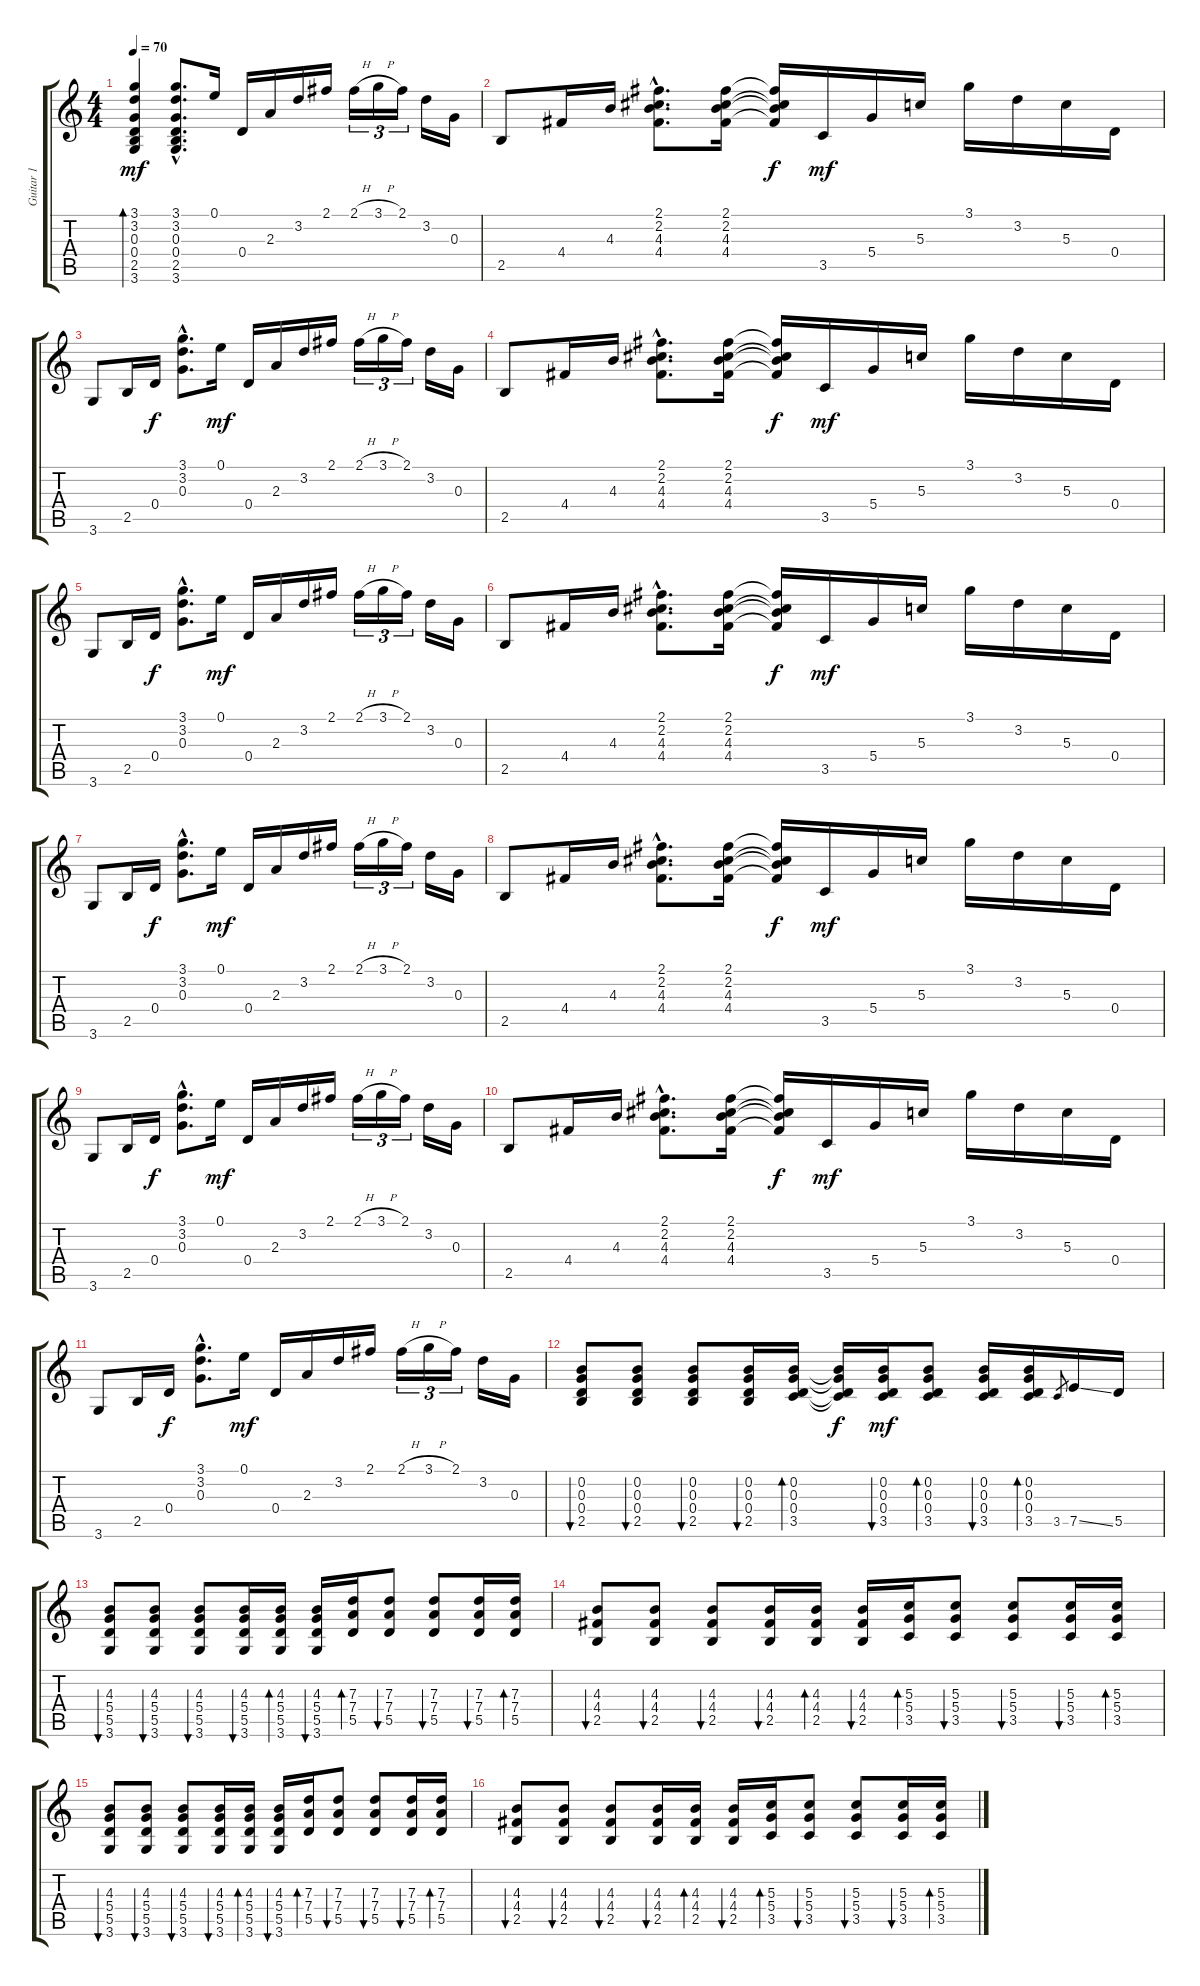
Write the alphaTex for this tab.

\track ("Guitar 1" "Guitar 1") {instrument electricguitarjazz}
\staff {score tabs}
\tuning (E4 B3 G3 D3 A2 E2) {hide}
\ts (4 4)
\tempo 70
\clef g2
\ks c
(3.1 3.2 0.3 0.4 2.5 3.6).4{bd 60 dy mf instrument electricguitarjazz} (3.1{hac} 3.2{hac} 0.3{hac} 0.4{hac} 2.5{hac} 3.6{hac}).8{d} 0.1.16 0.4.16 2.3.16 3.2.16 2.1.16 2.1{h}.16{tu (3 2)} 3.1{h}.16{tu (3 2)} 2.1.16{tu (3 2)} 3.2.16 0.3.16 |
2.5.8 4.4.16 4.3.16 (2.1{hac} 2.2{hac} 4.3{hac} 4.4{hac}).8{d} (2.1 2.2 4.3 4.4).16 (2.1{t} 2.2{t} 4.3{t} 4.4{t}).16{dy f} 3.5.16{dy mf} 5.4.16 5.3.16 3.1.16 3.2.16 5.3.16 0.4.16 |
3.6.8 2.5.16 0.4.16{dy f} (3.1{hac} 3.2{hac} 0.3{hac}).8{d} 0.1.16{dy mf} 0.4.16 2.3.16 3.2.16 2.1.16 2.1{h}.16{tu (3 2)} 3.1{h}.16{tu (3 2)} 2.1.16{tu (3 2)} 3.2.16 0.3.16 |
2.5.8 4.4.16 4.3.16 (2.1{hac} 2.2{hac} 4.3{hac} 4.4{hac}).8{d} (2.1 2.2 4.3 4.4).16 (2.1{t} 2.2{t} 4.3{t} 4.4{t}).16{dy f} 3.5.16{dy mf} 5.4.16 5.3.16 3.1.16 3.2.16 5.3.16 0.4.16 |
3.6.8 2.5.16 0.4.16{dy f} (3.1{hac} 3.2{hac} 0.3{hac}).8{d} 0.1.16{dy mf} 0.4.16 2.3.16 3.2.16 2.1.16 2.1{h}.16{tu (3 2)} 3.1{h}.16{tu (3 2)} 2.1.16{tu (3 2)} 3.2.16 0.3.16 |
2.5.8 4.4.16 4.3.16 (2.1{hac} 2.2{hac} 4.3{hac} 4.4{hac}).8{d} (2.1 2.2 4.3 4.4).16 (2.1{t} 2.2{t} 4.3{t} 4.4{t}).16{dy f} 3.5.16{dy mf} 5.4.16 5.3.16 3.1.16 3.2.16 5.3.16 0.4.16 |
3.6.8 2.5.16 0.4.16{dy f} (3.1{hac} 3.2{hac} 0.3{hac}).8{d} 0.1.16{dy mf} 0.4.16 2.3.16 3.2.16 2.1.16 2.1{h}.16{tu (3 2)} 3.1{h}.16{tu (3 2)} 2.1.16{tu (3 2)} 3.2.16 0.3.16 |
2.5.8 4.4.16 4.3.16 (2.1{hac} 2.2{hac} 4.3{hac} 4.4{hac}).8{d} (2.1 2.2 4.3 4.4).16 (2.1{t} 2.2{t} 4.3{t} 4.4{t}).16{dy f} 3.5.16{dy mf} 5.4.16 5.3.16 3.1.16 3.2.16 5.3.16 0.4.16 |
3.6.8 2.5.16 0.4.16{dy f} (3.1{hac} 3.2{hac} 0.3{hac}).8{d} 0.1.16{dy mf} 0.4.16 2.3.16 3.2.16 2.1.16 2.1{h}.16{tu (3 2)} 3.1{h}.16{tu (3 2)} 2.1.16{tu (3 2)} 3.2.16 0.3.16 |
2.5.8 4.4.16 4.3.16 (2.1{hac} 2.2{hac} 4.3{hac} 4.4{hac}).8{d} (2.1 2.2 4.3 4.4).16 (2.1{t} 2.2{t} 4.3{t} 4.4{t}).16{dy f} 3.5.16{dy mf} 5.4.16 5.3.16 3.1.16 3.2.16 5.3.16 0.4.16 |
3.6.8 2.5.16 0.4.16{dy f} (3.1{hac} 3.2{hac} 0.3{hac}).8{d} 0.1.16{dy mf} 0.4.16 2.3.16 3.2.16 2.1.16 2.1{h}.16{tu (3 2)} 3.1{h}.16{tu (3 2)} 2.1.16{tu (3 2)} 3.2.16 0.3.16 |
(0.2 0.3 0.4 2.5).8{bu 30} (0.2 0.3 0.4 2.5).8{bu 30} (0.2 0.3 0.4 2.5).8{bu 30} (0.2 0.3 0.4 2.5).16{bu 30} (0.2 0.3 0.4 3.5).16{bd 30} (0.2{t} 0.3{t} 0.4{t} 3.5{t}).16{dy f} (0.2 0.3 0.4 3.5).16{bu 30 dy mf} (0.2 0.3 0.4 3.5).8{bd 30} (0.2 0.3 0.4 3.5).16{bu 30} (0.2 0.3 0.4 3.5).16{bd 30} 3.5.8{gr} 7.5{ss}.16 5.5.16 |
(4.3 5.4 5.5 3.6).8{bu 30} (4.3 5.4 5.5 3.6).8{bu 30} (4.3 5.4 5.5 3.6).8{bu 30} (4.3 5.4 5.5 3.6).16{bu 30} (4.3 5.4 5.5 3.6).16{bd 30} (4.3 5.4 5.5 3.6).16{bu 30} (7.3 7.4 5.5).16{bd 30} (7.3 7.4 5.5).8{bu 30} (7.3 7.4 5.5).8{bu 30} (7.3 7.4 5.5).16{bu 30} (7.3 7.4 5.5).16{bd 30} |
(4.3 4.4 2.5).8{bu 30} (4.3 4.4 2.5).8{bu 30} (4.3 4.4 2.5).8{bu 30} (4.3 4.4 2.5).16{bu 30} (4.3 4.4 2.5).16{bd 30} (4.3 4.4 2.5).16{bu 30} (5.3 5.4 3.5).16{bd 30} (5.3 5.4 3.5).8{bu 30} (5.3 5.4 3.5).8{bu 30} (5.3 5.4 3.5).16{bu 30} (5.3 5.4 3.5).16{bd 30} |
(4.3 5.4 5.5 3.6).8{bu 30} (4.3 5.4 5.5 3.6).8{bu 30} (4.3 5.4 5.5 3.6).8{bu 30} (4.3 5.4 5.5 3.6).16{bu 30} (4.3 5.4 5.5 3.6).16{bd 30} (4.3 5.4 5.5 3.6).16{bu 30} (7.3 7.4 5.5).16{bd 30} (7.3 7.4 5.5).8{bu 30} (7.3 7.4 5.5).8{bu 30} (7.3 7.4 5.5).16{bu 30} (7.3 7.4 5.5).16{bd 30} |
(4.3 4.4 2.5).8{bu 30} (4.3 4.4 2.5).8{bu 30} (4.3 4.4 2.5).8{bu 30} (4.3 4.4 2.5).16{bu 30} (4.3 4.4 2.5).16{bd 30} (4.3 4.4 2.5).16{bu 30} (5.3 5.4 3.5).16{bd 30} (5.3 5.4 3.5).8{bu 30} (5.3 5.4 3.5).8{bu 30} (5.3 5.4 3.5).16{bu 30} (5.3 5.4 3.5).16{bd 30}
